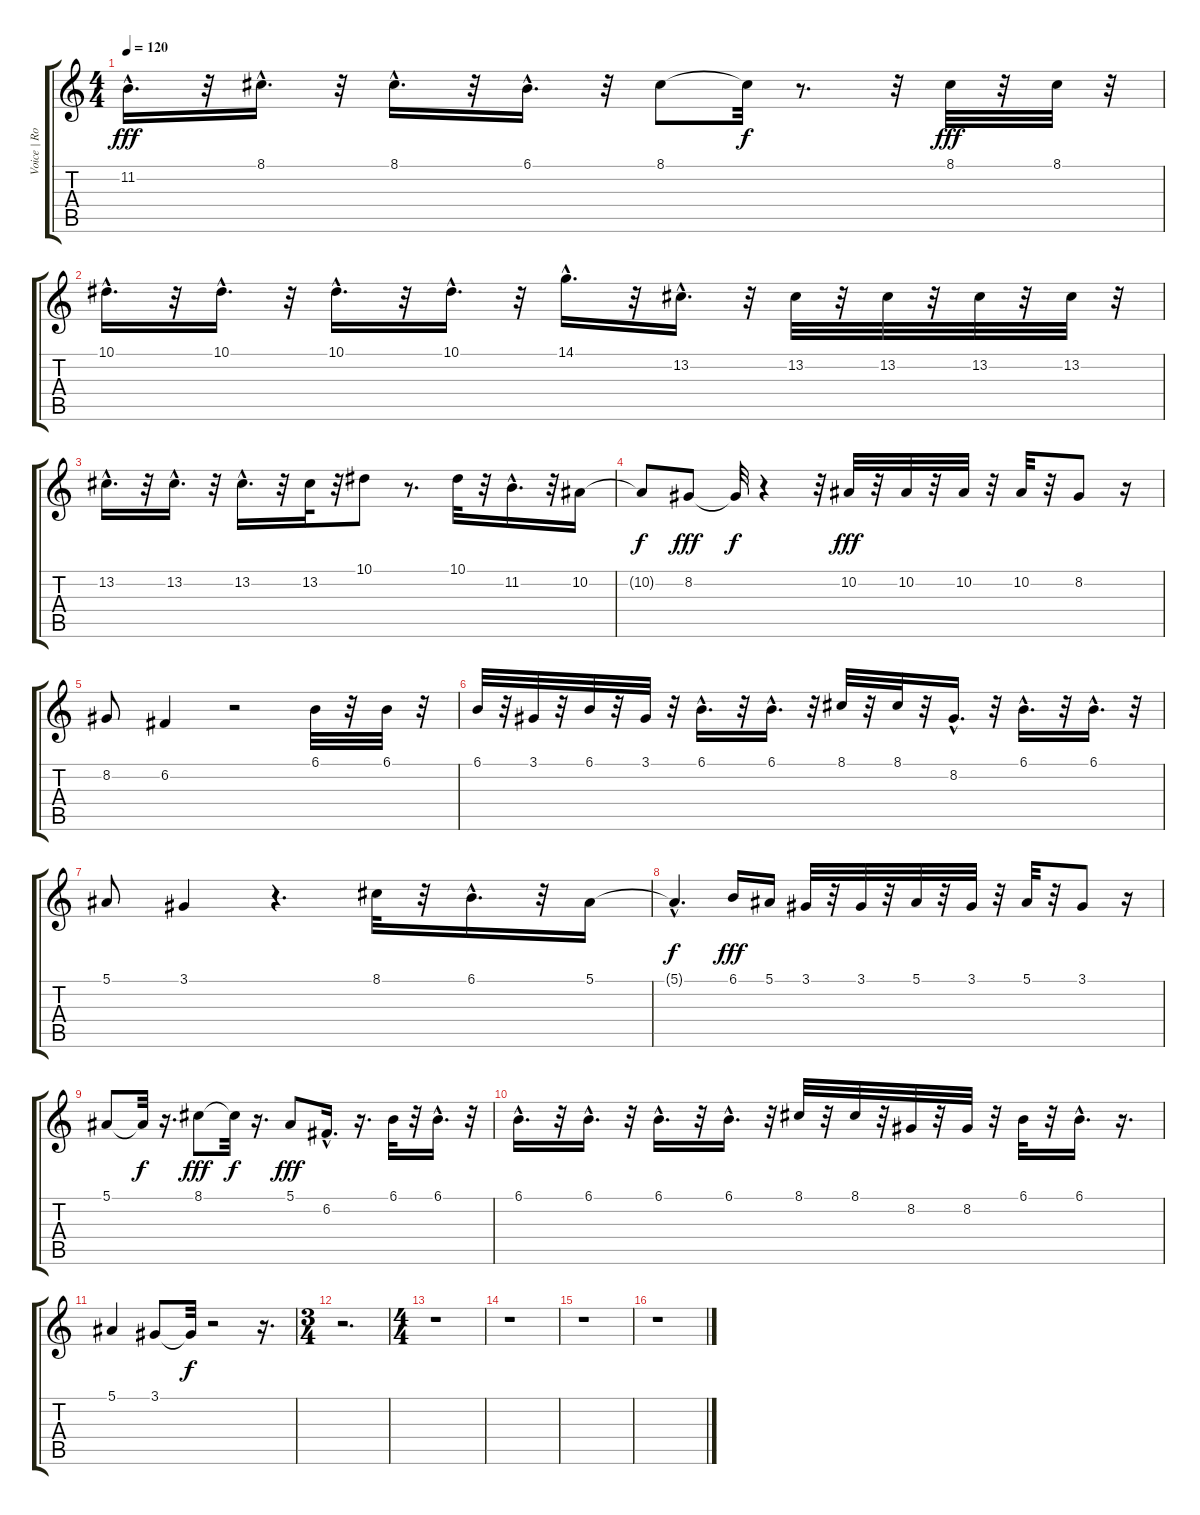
\track ("Voice | Rocket Queen" "Voice | Ro") {instrument lead6voice}
\staff {score tabs}
\tuning (F4 C4 Ab3 Db3 Bb2 F2) {hide}
\ts (4 4)
\tempo 120
\clef g2
\ks c
11.2{hac}.16{d dy fff} r.32 8.1{hac}.16{d} r.32 8.1{hac}.16{d} r.32 6.1{hac}.16{d} r.32 8.1.8 8.1{t}.32{dy f} r.8{d} r.32 8.1.32{dy fff} r.32 8.1.32 r.32 |
10.1{hac}.16{d} r.32 10.1{hac}.16{d} r.32 10.1{hac}.16{d} r.32 10.1{hac}.16{d} r.32 14.1{hac}.16{d} r.32 13.2{hac}.16{d} r.32 13.2.32 r.32 13.2.32 r.32 13.2.32 r.32 13.2.32 r.32 |
13.2{hac}.16{d} r.32 13.2{hac}.16{d} r.32 13.2{hac}.16{d} r.32 13.2.32 r.32 10.1.8 r.8{d} 10.1.32 r.32 11.2{hac}.16{d} r.32 10.2.16 |
10.2{t}.8{dy f} 8.2.8{dy fff} 8.2{t}.32{dy f} r.4 r.32 10.2.32{dy fff} r.32 10.2.32 r.32 10.2.32 r.32 10.2.32 r.32 8.2.8 r.16 |
8.2.8 6.2.4 r.2 6.1.32 r.32 6.1.32 r.32 |
6.1.32 r.32 3.1.32 r.32 6.1.32 r.32 3.1.32 r.32 6.1{hac}.16{d} r.32 6.1{hac}.16{d} r.32 8.1.32 r.32 8.1.32 r.32 8.2{hac}.16{d} r.32 6.1{hac}.16{d} r.32 6.1{hac}.16{d} r.32 |
5.1.8 3.1.4 r.4{d} 8.1.32 r.32 6.1{hac}.16{d} r.32 5.1.16 |
5.1{hac t}.4{d dy f} 6.1.16{dy fff} 5.1.16 3.1.32 r.32 3.1.32 r.32 5.1.32 r.32 3.1.32 r.32 5.1.32 r.32 3.1.8 r.16 |
5.1.8 5.1{t}.32{dy f} r.16{d} 8.1.8{dy fff} 8.1{t}.32{dy f} r.16{d} 5.1.8{dy fff} 6.2{hac}.16{d} r.16{d} 6.1.32 r.32 6.1{hac}.16{d} r.32 |
6.1{hac}.16{d} r.32 6.1{hac}.16{d} r.32 6.1{hac}.16{d} r.32 6.1{hac}.16{d} r.32 8.1.32 r.32 8.1.32 r.32 8.2.32 r.32 8.2.32 r.32 6.1.32 r.32 6.1{hac}.16{d} r.16{d} |
5.1.4 3.1.8 3.1{t}.32{dy f} r.2 r.16{d} |
\ts (3 4)
r.2{d} |
\ts (4 4)
r.1 |
r.1 |
r.1 |
r.1
